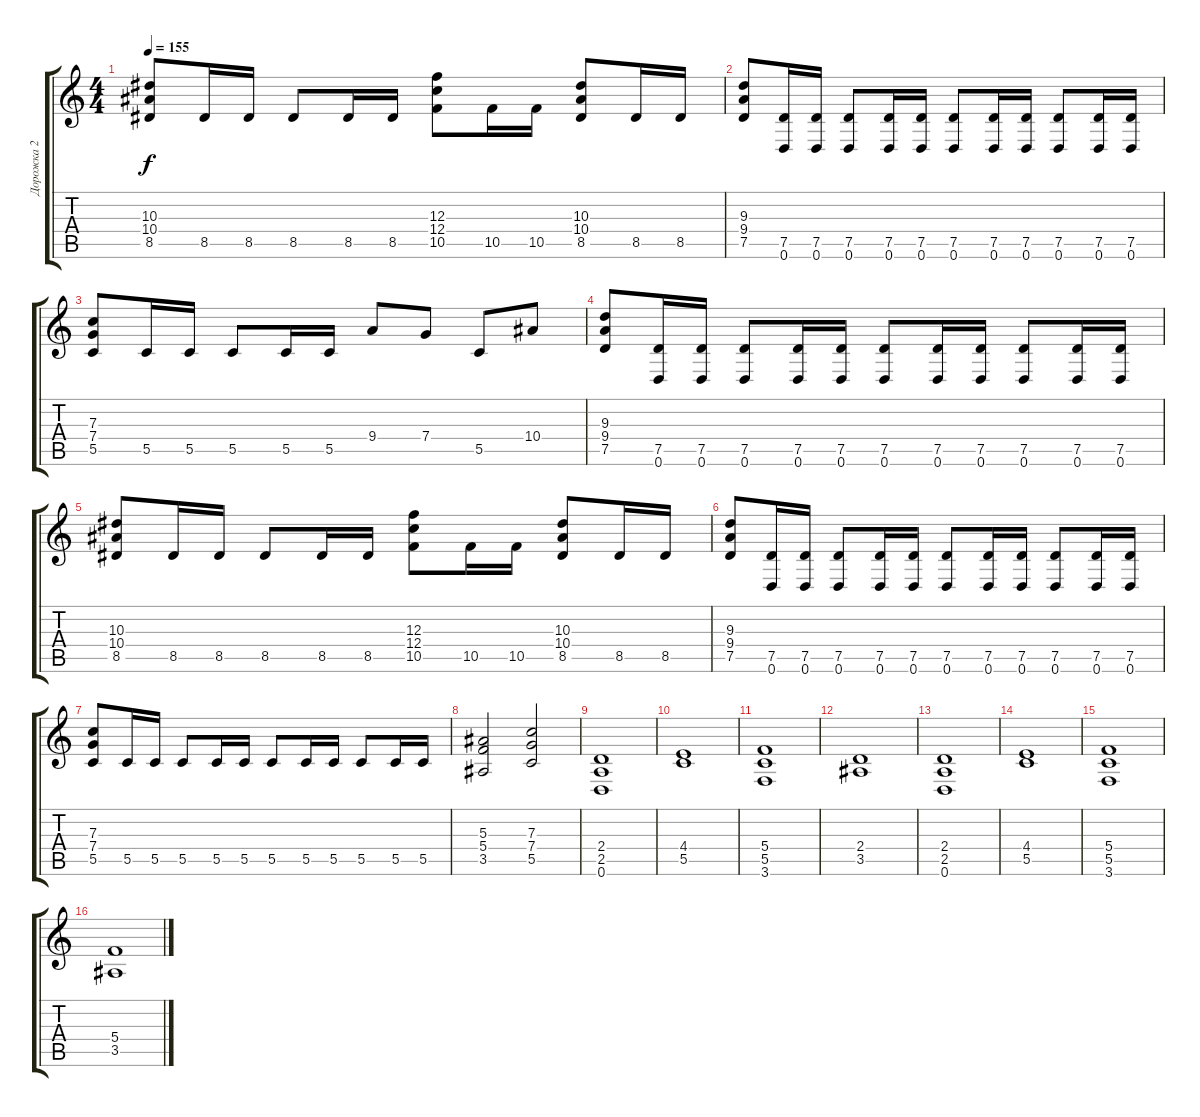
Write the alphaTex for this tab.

\track ("Дорожка 2" "Дорожка 2") {instrument distortionguitar}
\staff {score tabs}
\tuning (D4 A3 F3 C3 G2 D2) {hide}
\ts (4 4)
\tempo 155
\clef g2
\ks c
(10.3 10.4 8.5).8{dy f} 8.5.16 8.5.16 8.5.8 8.5.16 8.5.16 (12.3 12.4 10.5).8 10.5.16 10.5.16 (10.3 10.4 8.5).8 8.5.16 8.5.16 |
(9.3 9.4 7.5).8 (7.5 0.6).16 (7.5 0.6).16 (7.5 0.6).8 (7.5 0.6).16 (7.5 0.6).16 (7.5 0.6).8 (7.5 0.6).16 (7.5 0.6).16 (7.5 0.6).8 (7.5 0.6).16 (7.5 0.6).16 |
(7.3 7.4 5.5).8 5.5.16 5.5.16 5.5.8 5.5.16 5.5.16 9.4.8 7.4.8 5.5.8 10.4.8 |
(9.3 9.4 7.5).8 (7.5 0.6).16 (7.5 0.6).16 (7.5 0.6).8 (7.5 0.6).16 (7.5 0.6).16 (7.5 0.6).8 (7.5 0.6).16 (7.5 0.6).16 (7.5 0.6).8 (7.5 0.6).16 (7.5 0.6).16 |
(10.3 10.4 8.5).8 8.5.16 8.5.16 8.5.8 8.5.16 8.5.16 (12.3 12.4 10.5).8 10.5.16 10.5.16 (10.3 10.4 8.5).8 8.5.16 8.5.16 |
(9.3 9.4 7.5).8 (7.5 0.6).16 (7.5 0.6).16 (7.5 0.6).8 (7.5 0.6).16 (7.5 0.6).16 (7.5 0.6).8 (7.5 0.6).16 (7.5 0.6).16 (7.5 0.6).8 (7.5 0.6).16 (7.5 0.6).16 |
(7.3 7.4 5.5).8 5.5.16 5.5.16 5.5.8 5.5.16 5.5.16 5.5.8 5.5.16 5.5.16 5.5.8 5.5.16 5.5.16 |
(5.3 5.4 3.5).2 (7.3 7.4 5.5).2 |
(2.4 2.5 0.6).1 |
(4.4 5.5).1 |
(5.4 5.5 3.6).1 |
(2.4 3.5).1 |
(2.4 2.5 0.6).1 |
(4.4 5.5).1 |
(5.4 5.5 3.6).1 |
(5.4 3.5).1
